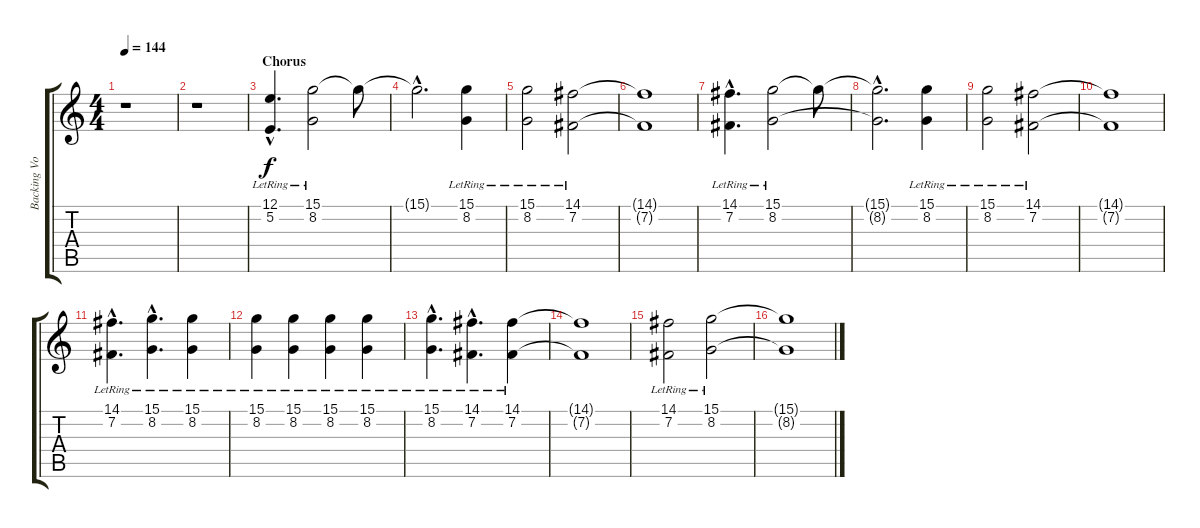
\track ("Backing Vocals" "Backing Vo") {instrument choiraahs}
\staff {score tabs}
\tuning (E4 B3 G3 D3 A2 E2) {hide}
\ts (4 4)
\tempo 144
\clef g2
\ks c
r.1{dy f} |
r.1 |
\section ("" "Chorus")
(12.1{hac lr} 5.2{hac lr}).4{d} (15.1{lr} 8.2{lr}).2 15.1{t}.8 |
15.1{hac t}.2{d} (15.1{lr} 8.2{lr}).4 |
(15.1{lr} 8.2{lr}).2 (14.1{lr} 7.2{lr}).2 |
(14.1{t} 7.2{t}).1 |
(14.1{hac lr} 7.2{hac lr}).4{d} (15.1{lr} 8.2{lr}).2 15.1{t}.8 |
(15.1{hac t} 8.2{hac t}).2{d} (15.1{lr} 8.2{lr}).4 |
(15.1{lr} 8.2{lr}).2 (14.1{lr} 7.2{lr}).2 |
(14.1{t} 7.2{t}).1 |
(14.1{hac lr} 7.2{hac lr}).4{d} (15.1{hac lr} 8.2{hac lr}).4{d} (15.1{lr} 8.2{lr}).4 |
(15.1{lr} 8.2{lr}).4 (15.1{lr} 8.2{lr}).4 (15.1{lr} 8.2{lr}).4 (15.1{lr} 8.2{lr}).4 |
(15.1{hac lr} 8.2{hac lr}).4{d} (14.1{hac lr} 7.2{hac lr}).4{d} (14.1{lr} 7.2{lr}).4 |
(14.1{t} 7.2{t}).1 |
(14.1{lr} 7.2{lr}).2 (15.1{lr} 8.2{lr}).2 |
(15.1{t} 8.2{t}).1
